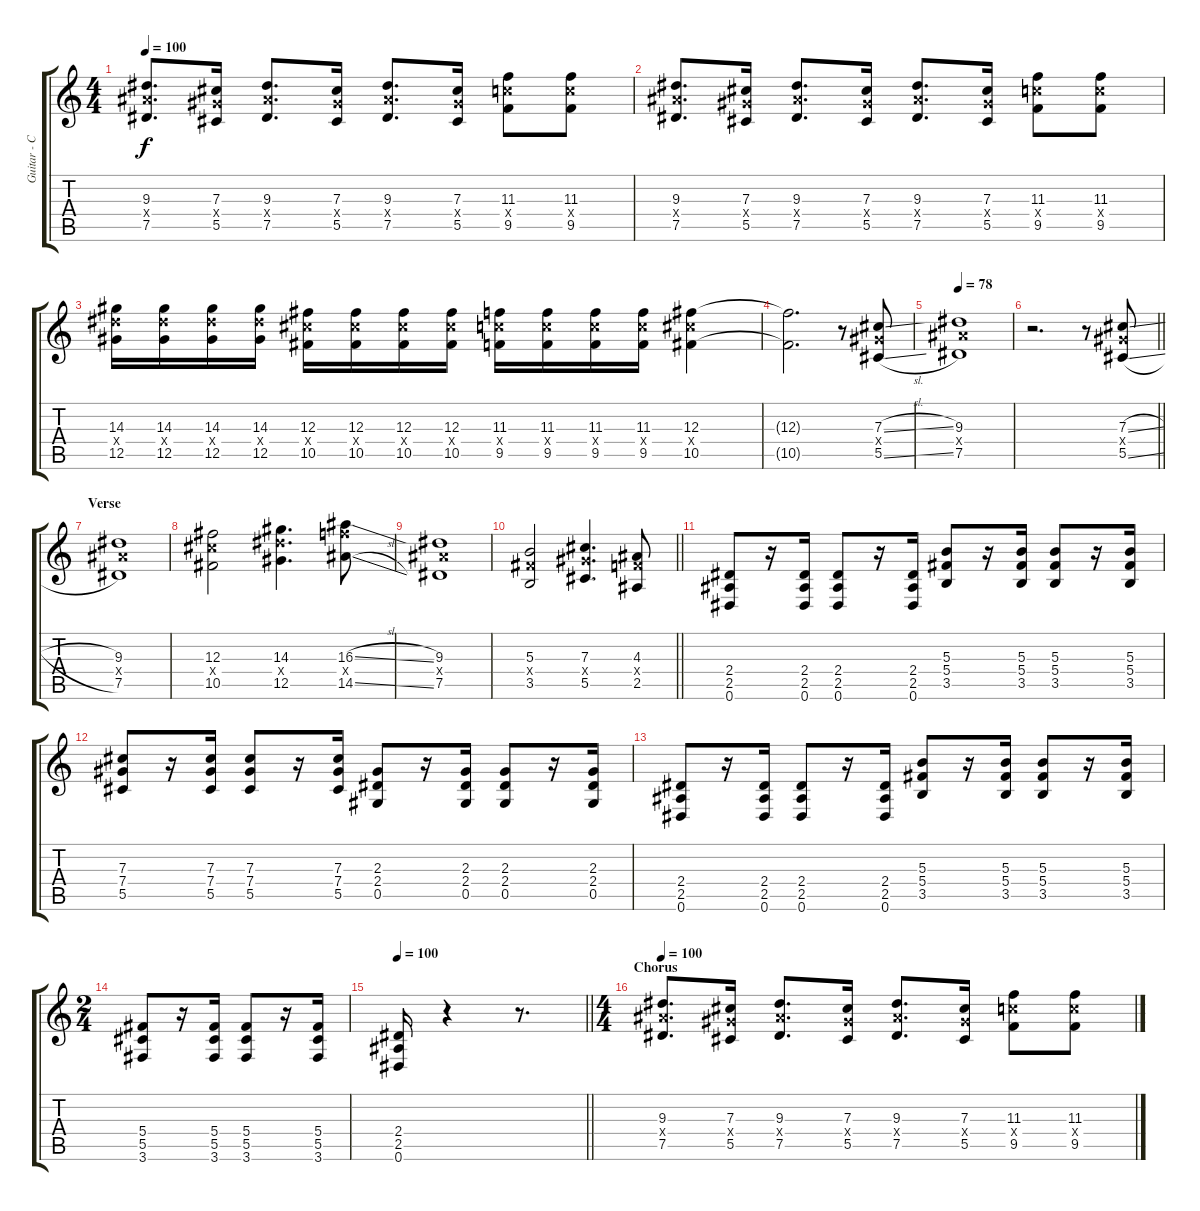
\track ("Guitar - Chris" "Guitar - C") {instrument distortionguitar}
\staff {score tabs}
\tuning (Eb4 Bb3 Gb3 Db3 Ab2 Eb2) {hide}
\ts (4 4)
\tempo 100
\clef g2
\ks c
(9.3 9.4{x} 7.5).8{d dy f} (7.3 7.4{x} 5.5).16 (9.3 9.4{x} 7.5).8{d} (7.3 7.4{x} 5.5).16 (9.3 9.4{x} 7.5).8{d} (7.3 7.4{x} 5.5).16 (11.3 11.4{x} 9.5).8 (11.3 11.4{x} 9.5).8 |
(9.3 9.4{x} 7.5).8{d} (7.3 7.4{x} 5.5).16 (9.3 9.4{x} 7.5).8{d} (7.3 7.4{x} 5.5).16 (9.3 9.4{x} 7.5).8{d} (7.3 7.4{x} 5.5).16 (11.3 11.4{x} 9.5).8 (11.3 11.4{x} 9.5).8 |
(14.3 14.4{x} 12.5).16 (14.3 14.4{x} 12.5).16 (14.3 14.4{x} 12.5).16 (14.3 14.4{x} 12.5).16 (12.3 12.4{x} 10.5).16 (12.3 12.4{x} 10.5).16 (12.3 12.4{x} 10.5).16 (12.3 12.4{x} 10.5).16 (11.3 11.4{x} 9.5).16 (11.3 11.4{x} 9.5).16 (11.3 11.4{x} 9.5).16 (11.3 11.4{x} 9.5).16 (12.3 12.4{x} 10.5).4 |
(12.3{t} 10.5{t}).2{d} r.8 (7.3{sl} 7.4{x} 5.5{sl}).8 |
\tempo 78
(9.3 9.4{x} 7.5).1 |
\barLineRight lightlight
r.2{d} r.8 (7.3{sl} 7.4{x} 5.5{sl}).8 |
\section ("" "Verse")
(9.3 9.4{x} 7.5).1 |
(12.3 12.4{x} 10.5).2 (14.3 14.4{x} 12.5).4{d} (16.3{sl} 16.4{x} 14.5{sl}).8 |
(9.3 9.4{x} 7.5).1 |
\barLineRight lightlight
(5.3 5.4{x} 3.5).2 (7.3 7.4{x} 5.5).4{d} (4.3 4.4{x} 2.5).8 |
(2.4 2.5 0.6).8{volume 13} r.16 (2.4 2.5 0.6).16 (2.4 2.5 0.6).8 r.16 (2.4 2.5 0.6).16 (5.3 5.4 3.5).8 r.16 (5.3 5.4 3.5).16 (5.3 5.4 3.5).8 r.16 (5.3 5.4 3.5).16 |
(7.3 7.4 5.5).8 r.16 (7.3 7.4 5.5).16 (7.3 7.4 5.5).8 r.16 (7.3 7.4 5.5).16 (2.3 2.4 0.5).8 r.16 (2.3 2.4 0.5).16 (2.3 2.4 0.5).8 r.16 (2.3 2.4 0.5).16 |
(2.4 2.5 0.6).8 r.16 (2.4 2.5 0.6).16 (2.4 2.5 0.6).8 r.16 (2.4 2.5 0.6).16 (5.3 5.4 3.5).8 r.16 (5.3 5.4 3.5).16 (5.3 5.4 3.5).8 r.16 (5.3 5.4 3.5).16 |
\ts (2 4)
(5.4 5.5 3.6).8 r.16 (5.4 5.5 3.6).16 (5.4 5.5 3.6).8 r.16 (5.4 5.5 3.6).16 |
\tempo 100
\barLineRight lightlight
(2.4 2.5 0.6).16 r.4 r.8{d} |
\ts (4 4)
\section ("" "Chorus")
\tempo 100
(9.3 9.4{x} 7.5).8{d volume 8} (7.3 7.4{x} 5.5).16 (9.3 9.4{x} 7.5).8{d} (7.3 7.4{x} 5.5).16 (9.3 9.4{x} 7.5).8{d} (7.3 7.4{x} 5.5).16 (11.3 11.4{x} 9.5).8 (11.3 11.4{x} 9.5).8
